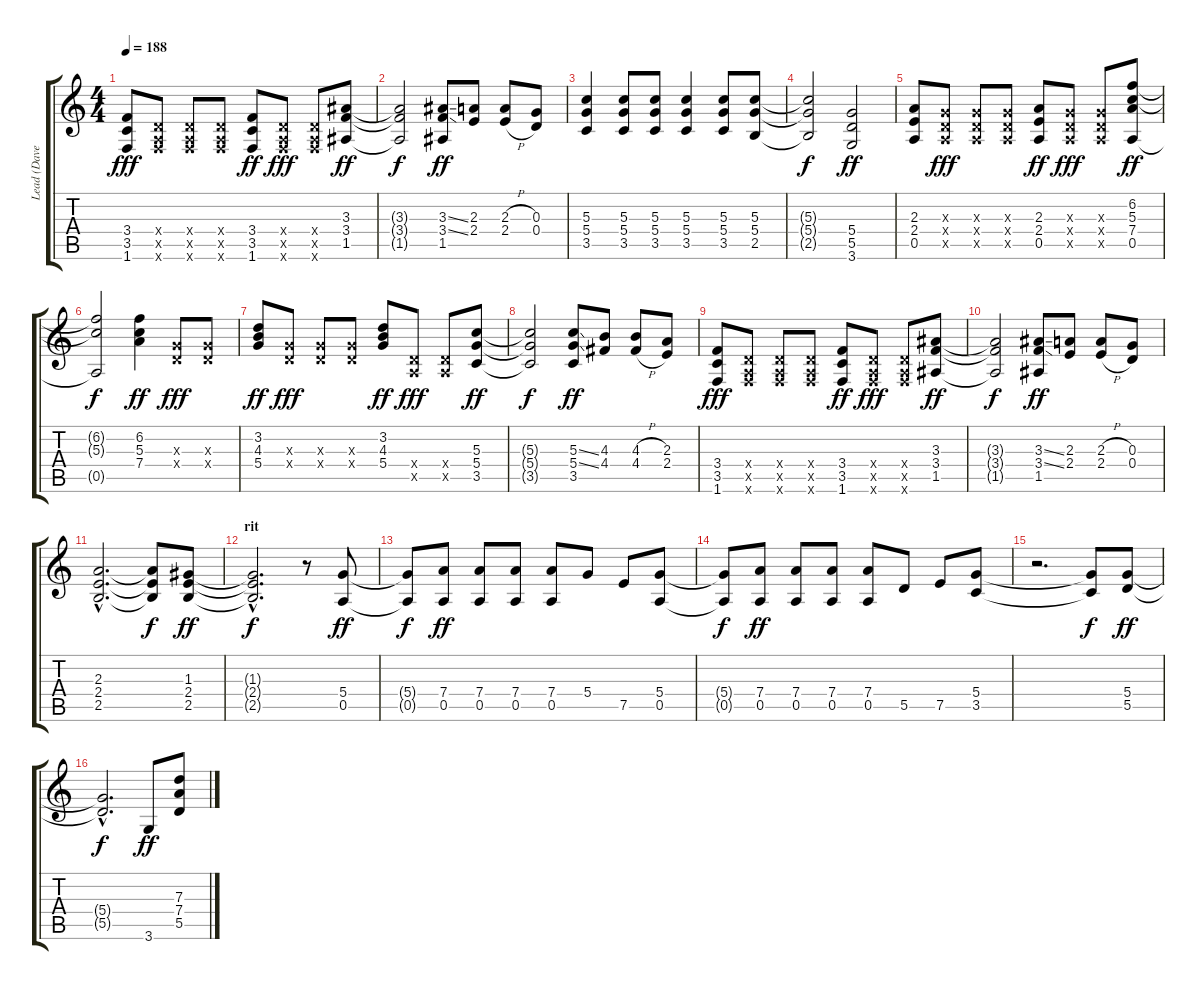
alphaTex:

\track ("Lead (Dave)" "Lead (Dave") {instrument distortionguitar}
\staff {score tabs}
\tuning (E4 B3 G3 D3 A2 E2) {hide}
\ts (4 4)
\tempo 188
\clef g2
\ks c
(3.4 3.5 1.6).8{dy fff} (0.4{x} 0.5{x} 1.6{x}).8 (0.4{x} 0.5{x} 1.6{x}).8 (0.4{x} 0.5{x} 1.6{x}).8 (3.4 3.5 1.6).8{dy ff} (0.4{x} 0.5{x} 1.6{x}).8{dy fff} (0.4{x} 0.5{x} 1.6{x}).8 (3.3 3.4 1.5).8{dy ff} |
(3.3{t} 3.4{t} 1.5{t}).2{dy f} (3.3{ss} 3.4{ss} 1.5).8{dy ff} (2.3 2.4).8 (2.3{h} 2.4{h}).8 (0.3 0.4).8 |
(5.3 5.4 3.5).4 (5.3 5.4 3.5).8 (5.3 5.4 3.5).8 (5.3 5.4 3.5).4 (5.3 5.4 3.5).8 (5.3 5.4 2.5).8 |
(5.3{t} 5.4{t} 2.5{t}).2{dy f} (5.4 5.5 3.6).2{dy ff} |
(2.3 2.4 0.5).8 (0.3{x} 0.4{x} 0.5{x}).8{dy fff} (0.3{x} 0.4{x} 0.5{x}).8 (0.3{x} 0.4{x} 0.5{x}).8 (2.3 2.4 0.5).8{dy ff} (0.3{x} 0.4{x} 0.5{x}).8{dy fff} (0.3{x} 0.4{x} 0.5{x}).8 (6.2 5.3 7.4 0.5).8{dy ff} |
(6.2{t} 5.3{t} 0.5{t}).2{dy f} (6.2 5.3 7.4).4{dy ff} (0.3{x} 0.4{x}).8{dy fff} (0.3{x} 0.4{x}).8 |
(3.2 4.3 5.4).8{dy ff} (0.3{x} 0.4{x}).8{dy fff} (0.3{x} 0.4{x}).8 (0.3{x} 0.4{x}).8 (3.2 4.3 5.4).8{dy ff} (0.4{x} 0.5{x}).8{dy fff} (0.4{x} 0.5{x}).8 (5.3 5.4 3.5).8{dy ff} |
(5.3{t} 5.4{t} 3.5{t}).2{dy f} (5.3{ss} 5.4{ss} 3.5).8{dy ff} (4.3 4.4).8 (4.3{h} 4.4{h}).8 (2.3 2.4).8 |
(3.4 3.5 1.6).8{dy fff} (0.4{x} 0.5{x} 1.6{x}).8 (0.4{x} 0.5{x} 1.6{x}).8 (0.4{x} 0.5{x} 1.6{x}).8 (3.4 3.5 1.6).8{dy ff} (0.4{x} 0.5{x} 1.6{x}).8{dy fff} (0.4{x} 0.5{x} 1.6{x}).8 (3.3 3.4 1.5).8{dy ff} |
(3.3{t} 3.4{t} 1.5{t}).2{dy f} (3.3{ss} 3.4{ss} 1.5).8{dy ff} (2.3 2.4).8 (2.3{h} 2.4{h}).8 (0.3 0.4).8 |
(2.3{hac} 2.4{hac} 2.5{hac}).2{d} (2.3{t} 2.4{t} 2.5{t}).8{dy f} (1.3 2.4 2.5).8{dy ff} |
\section ("" "rit")
(1.3{hac t} 2.4{hac t} 2.5{hac t}).2{d dy f} r.8 (5.4 0.5).8{dy ff} |
(5.4{t} 0.5{t}).8{dy f} (7.4 0.5).8{dy ff} (7.4 0.5).8 (7.4 0.5).8 (7.4 0.5).8 5.4.8 7.5.8 (5.4 0.5).8 |
(5.4{t} 0.5{t}).8{dy f} (7.4 0.5).8{dy ff} (7.4 0.5).8 (7.4 0.5).8 (7.4 0.5).8 5.5.8 7.5.8 (5.4 3.5).8 |
r.2{d} (5.4{t} 3.5{t}).8{dy f} (5.4 5.5).8{dy ff} |
(5.4{hac t} 5.5{hac t}).2{d dy f} 3.6.8{dy ff} (7.3 7.4 5.5).8
